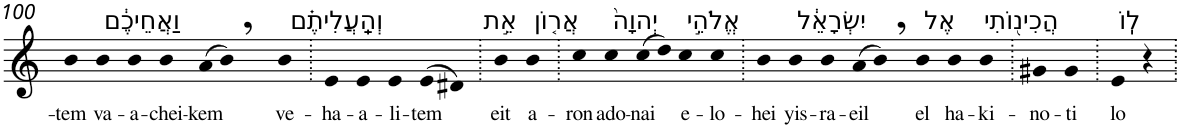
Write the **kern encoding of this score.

**kern	**text
*part1	*part1
*staff1	*staff1
*I"Piano	*
*I'Pno	*
!!LO:PB:g=z
*clefG2	*
*k[]	*
=100	=100
!	!LO:LY:b
4b	-tem
!LO:TX:a:t=וַאֲחֵיכֶ֔ם	!
!	!LO:LY:b
4b	va-
!	!LO:LY:b
4b	-a-
!	!LO:LY:b
4b	-chei-
!	!LO:LY:b
(>8a	-kem
8b,)	.
!LO:TX:a:t=וְהַֽעֲלִיתֶ֗ם	!
!	!LO:LY:b
4b	ve-
=101.	=101.
!	!LO:LY:b
4e	-ha-
!	!LO:LY:b
4e	-a-
!	!LO:LY:b
4e	-li-
!	!LO:LY:b
(>8e	-tem
8d#X)	.
=102.	=102.
!LO:TX:a:t=אֵ֣ת	!
!	!LO:LY:b
4b	eit
!LO:TX:a:t=אֲר֤וֹן	!
!	!LO:LY:b
4b	a-
=103.	=103.
!	!LO:LY:b
4cc	-ron
!LO:TX:a:t=יְהוָה֙	!
!	!LO:LY:b
4cc	ado-
!	!LO:LY:b
(>8cc	-nai
8dd)	.
!LO:TX:a:t=אֱלֹהֵ֣י	!
!	!LO:LY:b
4cc	e-
!	!LO:LY:b
4cc	-lo-
=104.	=104.
!	!LO:LY:b
4b	-hei
!LO:TX:a:t=יִשְׂרָאֵ֔ל	!
!	!LO:LY:b
4b	yis-
!	!LO:LY:b
4b	-ra-
!	!LO:LY:b
(>8a	-eil
8b,)	.
!LO:TX:a:t=אֶל	!
!	!LO:LY:b
4b	el
!LO:TX:a:t=הֲכִינ֖וֹתִי	!
!	!LO:LY:b
4b	ha-
!	!LO:LY:b
4b	-ki-
=105.	=105.
!	!LO:LY:b
4g#X	-no-
!	!LO:LY:b
4g#	-ti
=106.	=106.
!LO:TX:a:t=לֽוֹ	!
!	!LO:LY:b
4e	lo
4r	.
=.	=.
*-	*-
